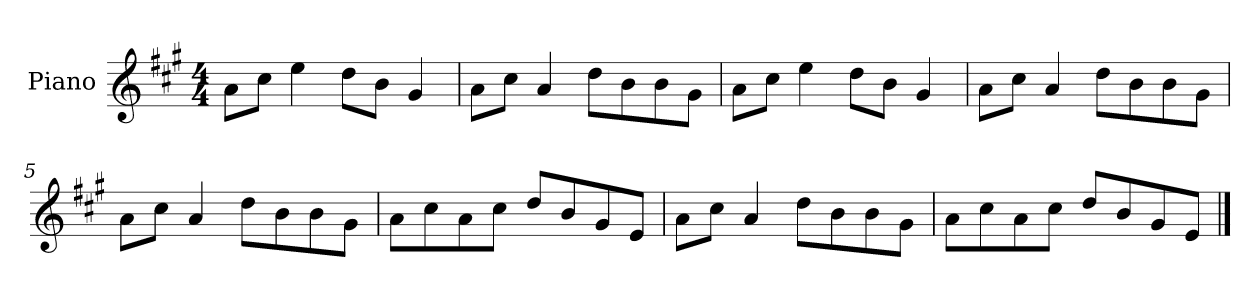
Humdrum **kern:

**kern
*part1
*staff1
*I"Piano
*I'P-no
*clefG2
*k[f#c#g#]
*M4/4
*MM90
=1
8a\L
8cc#\J
4ee\
8dd\L
8b\J
4g#/
=2
8a\L
8cc#\J
4a/
8dd\L
8b\
8b\
8g#\J
=3
8a\L
8cc#\J
4ee\
8dd\L
8b\J
4g#/
=4
8a\L
8cc#\J
4a/
8dd\L
8b\
8b\
8g#\J
=5
8a\L
8cc#\J
4a/
8dd\L
8b\
8b\
8g#\J
!!LO:LB:g=z
=6
8a\L
8cc#\
8a\
8cc#\J
8dd/L
8b/
8g#/
8e/J
=7
8a\L
8cc#\J
4a/
8dd\L
8b\
8b\
8g#\J
=8
8a\L
8cc#\
8a\
8cc#\J
8dd/L
8b/
8g#/
8e/J
==
*-
